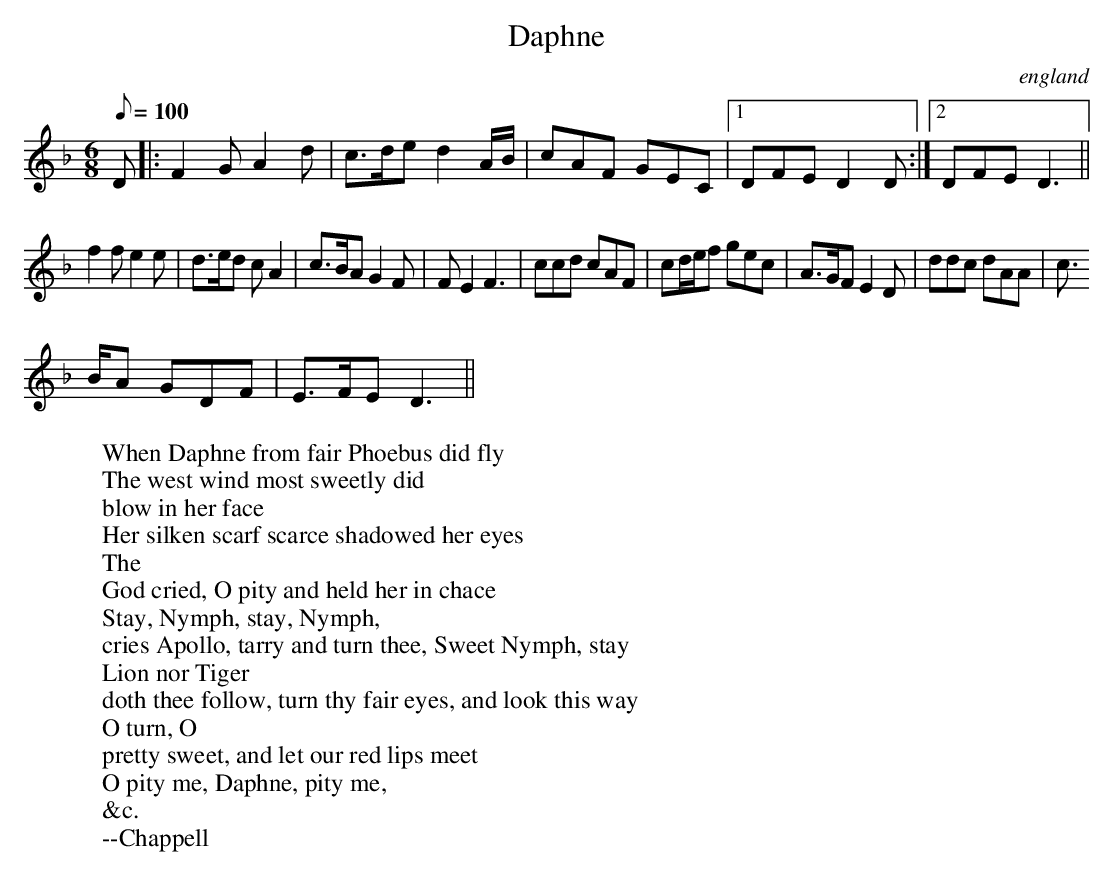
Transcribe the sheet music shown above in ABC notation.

X:1
T:Daphne
O:england
M:6/8
L:1/8
Q:100
W:When Daphne from fair Phoebus did fly
W:The west wind most sweetly did
W:blow in her face
W:Her silken scarf scarce shadowed her eyes
W:The
W:God cried, O pity and held her in chace
W:Stay, Nymph, stay, Nymph,
W:cries Apollo, tarry and turn thee, Sweet Nymph, stay
W:Lion nor Tiger
W:doth thee follow, turn thy fair eyes, and look this way
W:O turn, O
W:pretty sweet, and let our red lips meet
W:O pity me, Daphne, pity me,
W:&c.
W:--Chappell
K:DAeol
D|:F2G A2d|c>de d2 A/2B/2|cAF GEC|1 DFE D2D:|2 DFE D3||
f2f e2e|d>ed cA2|c>BA G2F|FE2 F3|ccd cAF|cd/2e/2f gec|A>GF E2D|ddc dAA|c
>BA GDF|E>FE D3||
